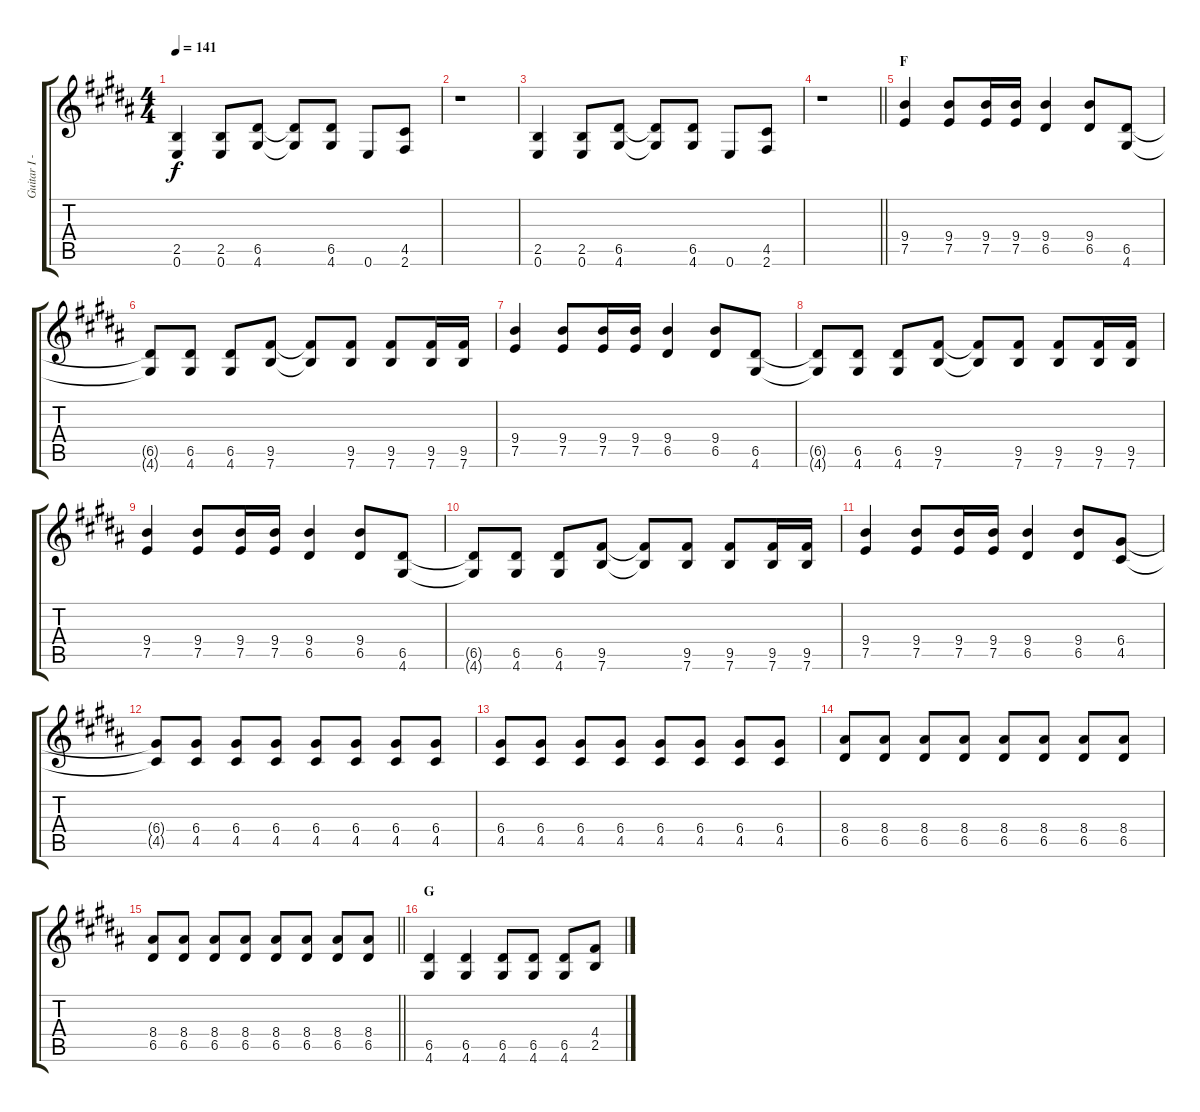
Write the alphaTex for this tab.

\track ("Guitar I - Gotoh" "Guitar I -") {instrument electricguitarjazz}
\staff {score tabs}
\tuning (E4 B3 G3 D3 A2 E2) {hide}
\ts (4 4)
\tempo 141
\clef g2
\ks b
(2.5 0.6).4{dy f} (2.5 0.6).8 (6.5 4.6).8 (6.5{t} 4.6{t}).8 (6.5 4.6).8 0.6.8 (4.5 2.6).8 |
r.1 |
(2.5 0.6).4 (2.5 0.6).8 (6.5 4.6).8 (6.5{t} 4.6{t}).8 (6.5 4.6).8 0.6.8 (4.5 2.6).8 |
\barLineRight lightlight
r.1 |
\section ("" "F")
(9.4 7.5).4 (9.4 7.5).8 (9.4 7.5).16 (9.4 7.5).16 (9.4 6.5).4 (9.4 6.5).8 (6.5 4.6).8 |
(6.5{t} 4.6{t}).8 (6.5 4.6).8 (6.5 4.6).8 (9.5 7.6).8 (9.5{t} 7.6{t}).8 (9.5 7.6).8 (9.5 7.6).8 (9.5 7.6).16 (9.5 7.6).16 |
(9.4 7.5).4 (9.4 7.5).8 (9.4 7.5).16 (9.4 7.5).16 (9.4 6.5).4 (9.4 6.5).8 (6.5 4.6).8 |
(6.5{t} 4.6{t}).8 (6.5 4.6).8 (6.5 4.6).8 (9.5 7.6).8 (9.5{t} 7.6{t}).8 (9.5 7.6).8 (9.5 7.6).8 (9.5 7.6).16 (9.5 7.6).16 |
(9.4 7.5).4 (9.4 7.5).8 (9.4 7.5).16 (9.4 7.5).16 (9.4 6.5).4 (9.4 6.5).8 (6.5 4.6).8 |
(6.5{t} 4.6{t}).8 (6.5 4.6).8 (6.5 4.6).8 (9.5 7.6).8 (9.5{t} 7.6{t}).8 (9.5 7.6).8 (9.5 7.6).8 (9.5 7.6).16 (9.5 7.6).16 |
(9.4 7.5).4 (9.4 7.5).8 (9.4 7.5).16 (9.4 7.5).16 (9.4 6.5).4 (9.4 6.5).8 (6.4 4.5).8 |
(6.4{t} 4.5{t}).8 (6.4 4.5).8 (6.4 4.5).8 (6.4 4.5).8 (6.4 4.5).8 (6.4 4.5).8 (6.4 4.5).8 (6.4 4.5).8 |
(6.4 4.5).8 (6.4 4.5).8 (6.4 4.5).8 (6.4 4.5).8 (6.4 4.5).8 (6.4 4.5).8 (6.4 4.5).8 (6.4 4.5).8 |
(8.4 6.5).8 (8.4 6.5).8 (8.4 6.5).8 (8.4 6.5).8 (8.4 6.5).8 (8.4 6.5).8 (8.4 6.5).8 (8.4 6.5).8 |
\barLineRight lightlight
(8.4 6.5).8 (8.4 6.5).8 (8.4 6.5).8 (8.4 6.5).8 (8.4 6.5).8 (8.4 6.5).8 (8.4 6.5).8 (8.4 6.5).8 |
\section ("" "G")
(6.5 4.6).4 (6.5 4.6).4 (6.5 4.6).8 (6.5 4.6).8 (6.5 4.6).8 (4.4 2.5).8
